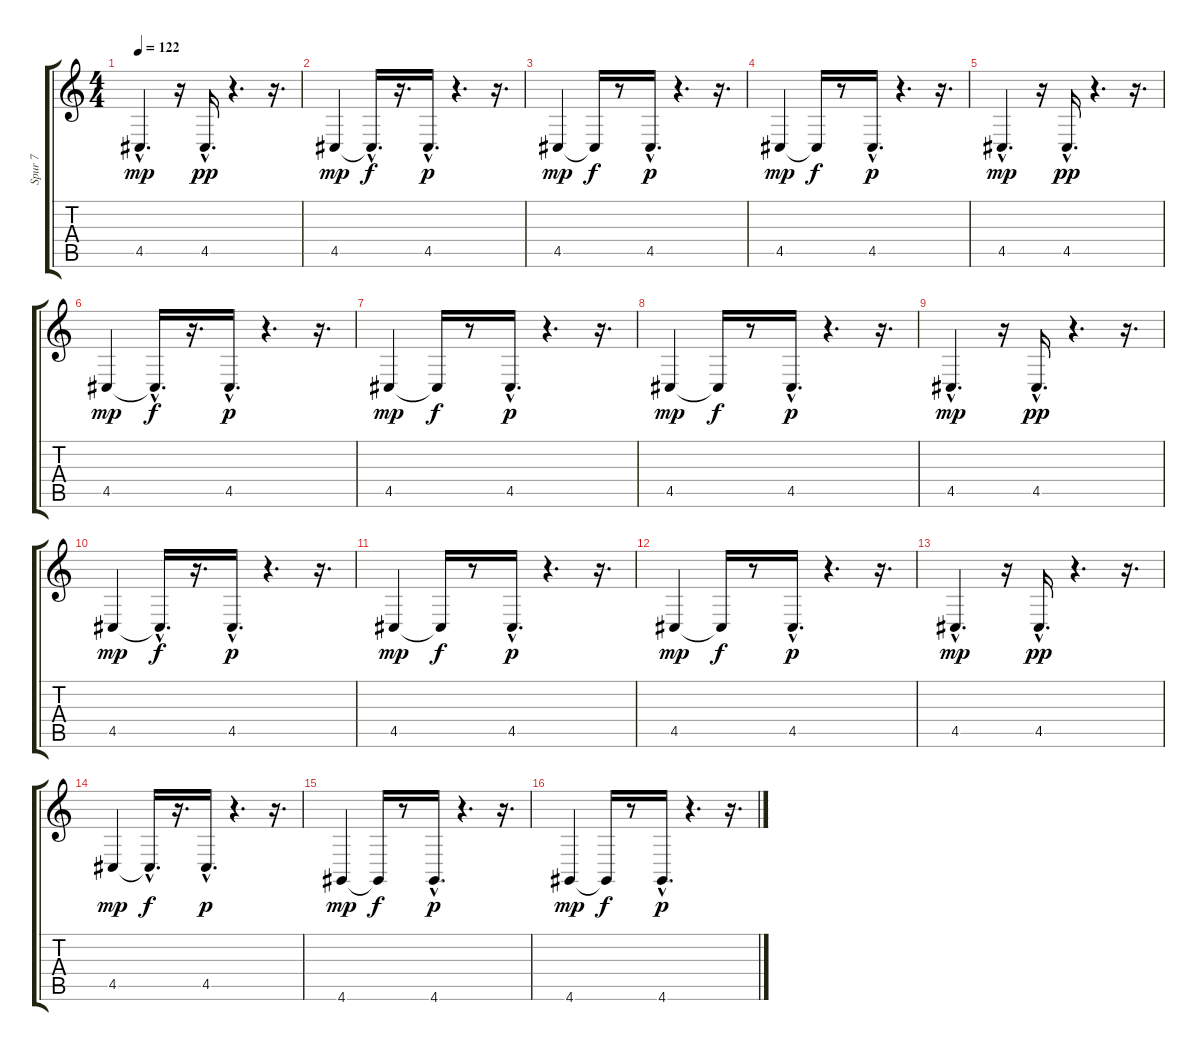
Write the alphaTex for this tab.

\track ("Spur 7" "Spur 7") {instrument percussiveorgan}
\staff {score tabs}
\tuning (E4 B3 G3 D3 A2 E2) {hide}
\ts (4 4)
\tempo 122
\clef g2
\ks c
4.5{hac}.4{d dy mp} r.16 4.5{hac}.16{d dy pp} r.4{d} r.16{d} |
4.5.4{dy mp} 4.5{hac t}.16{d dy f} r.16{d} 4.5{hac}.16{d dy p} r.4{d} r.16{d} |
4.5.4{dy mp} 4.5{t}.16{dy f} r.8 4.5{hac}.16{d dy p} r.4{d} r.16{d} |
4.5.4{dy mp} 4.5{t}.16{dy f} r.8 4.5{hac}.16{d dy p} r.4{d} r.16{d} |
4.5{hac}.4{d dy mp} r.16 4.5{hac}.16{d dy pp} r.4{d} r.16{d} |
4.5.4{dy mp} 4.5{hac t}.16{d dy f} r.16{d} 4.5{hac}.16{d dy p} r.4{d} r.16{d} |
4.5.4{dy mp} 4.5{t}.16{dy f} r.8 4.5{hac}.16{d dy p} r.4{d} r.16{d} |
4.5.4{dy mp} 4.5{t}.16{dy f} r.8 4.5{hac}.16{d dy p} r.4{d} r.16{d} |
4.5{hac}.4{d dy mp} r.16 4.5{hac}.16{d dy pp} r.4{d} r.16{d} |
4.5.4{dy mp} 4.5{hac t}.16{d dy f} r.16{d} 4.5{hac}.16{d dy p} r.4{d} r.16{d} |
4.5.4{dy mp} 4.5{t}.16{dy f} r.8 4.5{hac}.16{d dy p} r.4{d} r.16{d} |
4.5.4{dy mp} 4.5{t}.16{dy f} r.8 4.5{hac}.16{d dy p} r.4{d} r.16{d} |
4.5{hac}.4{d dy mp} r.16 4.5{hac}.16{d dy pp} r.4{d} r.16{d} |
4.5.4{dy mp} 4.5{hac t}.16{d dy f} r.16{d} 4.5{hac}.16{d dy p} r.4{d} r.16{d} |
4.6.4{dy mp} 4.6{t}.16{dy f} r.8 4.6{hac}.16{d dy p} r.4{d} r.16{d} |
4.6.4{dy mp} 4.6{t}.16{dy f} r.8 4.6{hac}.16{d dy p} r.4{d} r.16{d}
